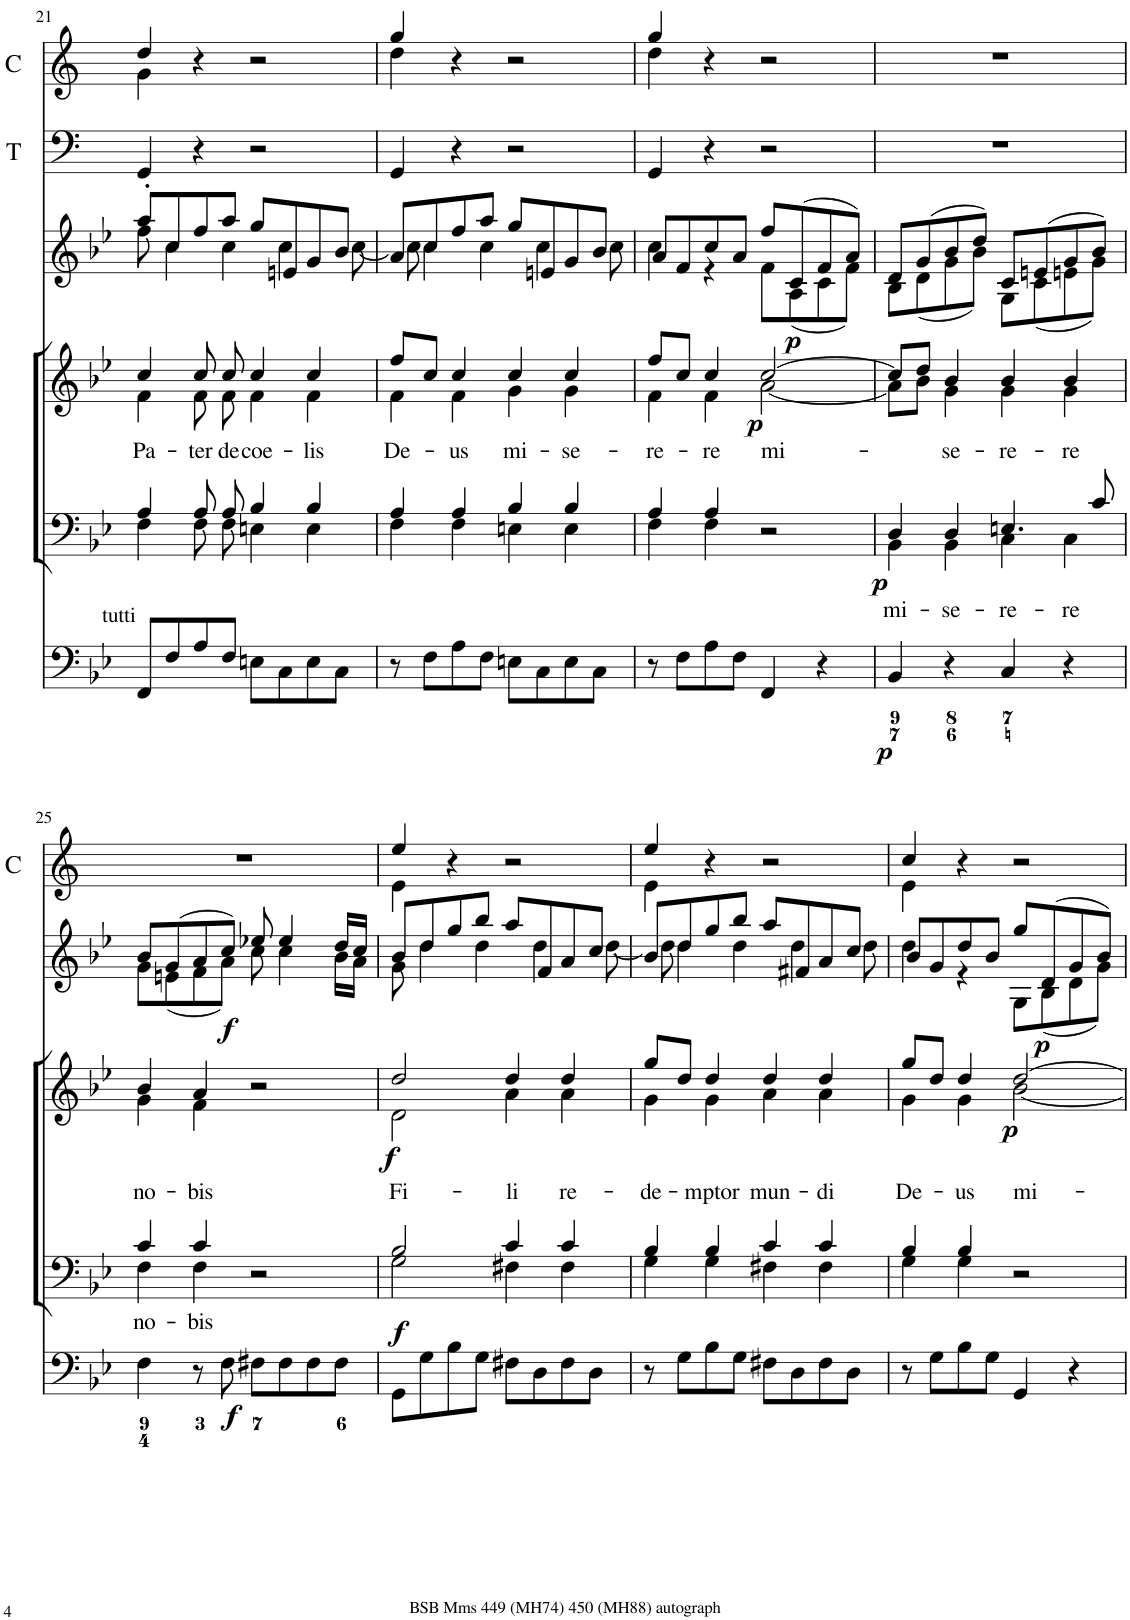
**kern	**dynam	**kern	**text	**dynam	**kern	**text	**dynam	**kern	**dynam	**kern	**dynam	**kern	**dynam	**kern	**kern
*part8	*part8	*part7	*part7	*part7	*part6	*part6	*part6	*part5	*part5	*part4	*part4	*part3	*part3	*part2	*part1
*staff8	*staff8	*staff7	*staff7	*staff7	*staff6	*staff6	*staff6	*staff5	*staff5	*staff4	*staff4	*staff3	*staff3	*staff2	*staff1
*I"Organ	*	*I"Voice	*	*	*I"Voice	*	*	*I"Violin	*	*I"Violin	*	*I"2 Violini	*	*I"Timpani	*I"Clarini in B[b]
*	*	*	*	*	*	*	*	*I'Vln	*	*I'Vln	*	*I'Vln	*	*I'T	*I'C
!!LO:PB:g=z
*clefF4	*	*clefF4	*	*	*clefG2	*	*	*clefG2	*	*clefG2	*	*clefG2	*	*clefF4	*clefG2
*	*	*	*	*	*	*	*	*	*	*	*	*	*	*Trd1c2	*Trd1c2
*k[b-e-]	*	*k[b-e-]	*	*	*k[b-e-]	*	*	*k[b-e-]	*	*k[b-e-]	*	*k[b-e-]	*	*k[]	*k[]
*M4/4	*	*M4/4	*	*	*M4/4	*	*	*M4/4	*	*M4/4	*	*M4/4	*	*M4/4	*M4/4
*met(c)	*	*met(c)	*	*	*met(c)	*	*	*met(c)	*	*met(c)	*	*met(c)	*	*met(c)	*met(c)
=21	=21	=21	=21	=21	=21	=21	=21	=21	=21	=21	=21	=21	=21	=21	=21
*	*	*^	*	*	*^	*	*	*	*	*	*	*	*	*	*
!LO:TX:a:t=tutti	!	!	!	!	!	!	!	!	!	!	!	!	!	!	!	!	!
!	!	!	!	!	!	!	!	!LO:LY:b	!	!	!	!	!	!	!	!	!
*	*	*	*	*	*	*	*	*	*	*	*	*	*	*^	*	*	*^
8FF/L	.	4A/	4F\	.	.	4cc/	4f\	Pa-	.	8ff'	.	8aa'\L	.	8aa'/L	8ff\	.	4GG/	4dd/	4g\
8F/	.	.	.	.	.	.	.	.	.	4cc	.	8cc\J	.	8cc/	4cc\	.	.	.	.
!	!	!	!	!	!	!	!	!LO:LY:b	!	!	!	!	!	!	!	!	!	!	!
8A/	.	8A/L	8F\L	.	.	8cc/	8f\	-ter	.	.	.	8ff\L	.	8ff/	.	.	4r	4r	2.ryy
!	!	!	!	!	!	!	!	!LO:LY:b	!	!	!	!	!	!	!	!	!	!	!
8F/J	.	8A/J	8F\J	.	.	8cc/	8f\	de	.	4cc	.	8aa\J	.	8aa/J	4cc\	.	.	.	.
!	!	!	!	!	!	!	!	!LO:LY:b	!	!	!	!	!	!	!	!	!	!	!
8En\L	.	4B-/	4En\	.	.	4cc/	4f\	coe-	.	.	.	8gg\L	.	8gg/L	.	.	2r	2r	.
8C\	.	.	.	.	.	.	.	.	.	4cc	.	8en\J	.	8en/	4cc\	.	.	.	.
!	!	!	!	!	!	!	!	!LO:LY:b	!	!	!	!	!	!	!	!	!	!	!
8E\	.	4B-/	4E\	.	.	4cc/	4f\	-lis	.	.	.	8g/L	.	8g/	.	.	.	.	.
8C\J	.	.	.	.	.	.	.	.	.	[8cc	.	8b-/J	.	8b-/J	[8cc\	.	.	.	.
=22	=22	=22	=22	=22	=22	=22	=22	=22	=22	=22	=22	=22	=22	=22	=22	=22	=22	=22	=22
!	!	!	!	!	!	!	!	!LO:LY:b	!	!	!	!	!	!	!	!	!	!	!
8r	.	4A/	4F\	.	.	8ff/L	4f\	De-	.	8cc]	.	8a\L	.	8a/L	8cc\]	.	4GG/	4gg/	4dd\
8F\L	.	.	.	.	.	8cc/J	.	.	.	4cc	.	8cc\J	.	8cc/	4cc\	.	.	.	.
!	!	!	!	!	!	!	!	!LO:LY:b	!	!	!	!	!	!	!	!	!	!	!
8A\	.	4A/	4F\	.	.	4cc/	4f\	-us	.	.	.	8ff\L	.	8ff/	.	.	4r	4r	2.ryy
8F\J	.	.	.	.	.	.	.	.	.	4cc	.	8aa\J	.	8aa/J	4cc\	.	.	.	.
!	!	!	!	!	!	!	!	!LO:LY:b	!	!	!	!	!	!	!	!	!	!	!
8En\L	.	4B-/	4En\	.	.	4cc/	4g\	mi-	.	.	.	8gg\L	.	8gg/L	.	.	2r	2r	.
8C\	.	.	.	.	.	.	.	.	.	4cc	.	8en\J	.	8en/	4cc\	.	.	.	.
!	!	!	!	!	!	!	!	!LO:LY:b	!	!	!	!	!	!	!	!	!	!	!
8E\	.	4B-/	4E\	.	.	4cc/	4g\	-se-	.	.	.	8g/L	.	8g/	.	.	.	.	.
8C\J	.	.	.	.	.	.	.	.	.	8cc	.	8b-/J	.	8b-/J	8cc\	.	.	.	.
=23	=23	=23	=23	=23	=23	=23	=23	=23	=23	=23	=23	=23	=23	=23	=23	=23	=23	=23	=23
!	!	!	!	!	!	!	!	!LO:LY:b	!	!	!	!	!	!	!	!	!	!	!
8r	.	4A/	4F\	.	.	8ff/L	4f\	-re-	.	4cc	.	8a/L	.	8a/L	4cc\	.	4GG/	4gg/	4dd\
8F\L	.	.	.	.	.	8cc/J	.	.	.	.	.	8f/J	.	8f/	.	.	.	.	.
!	!	!	!	!	!	!	!	!LO:LY:b	!	!	!	!	!	!	!	!	!	!	!
8A\	.	4A/	4F\	.	.	4cc/	4f\	-re	.	4r	.	8cc\L	.	8cc/	4r	.	4r	4r	2.ryy
8F\J	.	.	.	.	.	.	.	.	.	.	.	8a\J	.	8a/J	.	.	.	.	.
!	!	!	!	!	!	!	!	!LO:LY:b	!LO:DY:b	!	!LO:DY:b	!	!	!	!	!	!	!	!
4FF/	.	2r	2ryy	.	.	[2cc/	[2a\	mi-	p	8f/L	p	8ff/L	.	8ff/L	8f\L	.	2r	2r	.
!	!	!	!	!	!	!	!	!	!	!	!	!	!LO:DY:b	!	!	!LO:DY:b	!	!	!
.	.	.	.	.	.	.	.	.	.	(8A/J	.	(8c/J	p	(8c/	(8A\	p	.	.	.
4r	.	.	.	.	.	.	.	.	.	8c/L	.	8f/L	.	8f/	8c\	.	.	.	.
.	.	.	.	.	.	.	.	.	.	8f/J)	.	8a/J)	.	8a/J)	8f\J)	.	.	.	.
*	*	*	*	*	*	*	*	*	*	*	*	*	*	*	*	*	*	*v	*v
=24	=24	=24	=24	=24	=24	=24	=24	=24	=24	=24	=24	=24	=24	=24	=24	=24	=24	=24
!	!LO:DY:b	!	!	!LO:LY:b	!LO:DY:b	!	!	!	!	!	!	!	!	!	!	!	!	!
4BB-/	p	4D/	4BB-\	mi-	p	8cc/L]	8a\L]	.	.	8B-/L	.	8d/L	.	8d/L	8B-\L	.	1r	1r
.	.	.	.	.	.	8dd/J	8b-\J	.	.	(8d/J	.	(8g/J	.	(8g/	(8d\	.	.	.
!	!	!	!	!LO:LY:b	!	!	!	!LO:LY:b	!	!	!	!	!	!	!	!	!	!
4r	.	4D/	4BB-\	-se-	.	4b-/	4g\	-se-	.	8g/L	.	8b-\L	.	8b-/	8g\	.	.	.
.	.	.	.	.	.	.	.	.	.	8b-/J)	.	8dd\J)	.	8dd/J)	8b-\J)	.	.	.
!	!	!	!	!LO:LY:b	!	!	!	!LO:LY:b	!	!	!	!	!	!	!	!	!	!
4C/	.	4.En/	4C\	-re-	.	4b-/	4g\	-re-	.	8G/L	.	8c/L	.	8c/L	8G\L	.	.	.
.	.	.	.	.	.	.	.	.	.	(8c/J	.	(8en/J	.	(8en/	(8c\	.	.	.
!	!	!	!	!LO:LY:b	!	!	!	!LO:LY:b	!	!	!	!	!	!	!	!	!	!
4r	.	.	4C\	-re	.	4b-/	4g\	-re	.	8en/L	.	8g/L	.	8g/	8en\	.	.	.
.	.	8c/	.	.	.	.	.	.	.	8g/J)	.	8b-/J)	.	8b-/J)	8g\J)	.	.	.
!!LO:LB:g=z
=25	=25	=25	=25	=25	=25	=25	=25	=25	=25	=25	=25	=25	=25	=25	=25	=25	=25	=25
!	!	!	!	!LO:LY:b	!	!	!	!LO:LY:b	!	!	!	!	!	!	!	!	!	!
4F\	.	4c/	4F\	no-	.	4b-/	4g\	no-	.	8g/L	.	8b-/L	.	8b-/L	8g\L	.	1r	1r
.	.	.	.	.	.	.	.	.	.	(8en/J	.	(8g/J	.	(8g/	(8en\	.	.	.
!	!	!	!	!LO:LY:b	!	!	!	!LO:LY:b	!	!	!	!	!	!	!	!	!	!
8r	.	4c/	4F\	-bis	.	4a/	4f\	-bis	.	8f/L	.	8a\L	.	8a/	8f\	.	.	.
!	!LO:DY:b	!	!	!	!	!	!	!	!	!	!LO:DY:b	!	!LO:DY:b	!	!	!LO:DY:b	!	!
8F\	f	.	.	.	.	.	.	.	.	8a/J)	f	8cc\J)	f	8cc/J)	8a\J)	f	.	.
8F#X\L	.	2r	2ryy	.	.	2r	2ryy	.	.	8cc	.	8ee-X	.	8ee-X/	8cc\	.	.	.
8F#\	.	.	.	.	.	.	.	.	.	4cc	.	4ee-	.	4ee-/	4cc\	.	.	.
8F#\	.	.	.	.	.	.	.	.	.	.	.	.	.	.	.	.	.	.
8F#\J	.	.	.	.	.	.	.	.	.	16b-/LL	.	16dd\LL	.	16dd/LL	16b-\LL	.	.	.
.	.	.	.	.	.	.	.	.	.	16a/JJ	.	16cc\JJ	.	16cc/JJ	16a\JJ	.	.	.
=26	=26	=26	=26	=26	=26	=26	=26	=26	=26	=26	=26	=26	=26	=26	=26	=26	=26	=26
!	!	!	!	!	!LO:DY:b	!	!	!LO:LY:b	!LO:DY:b	!	!	!	!	!	!	!	!	!
*	*	*	*	*	*	*	*	*	*	*	*	*	*	*	*	*	*	*^
8GG\L	.	2B-/	2G\	.	f	2dd/	2d\	Fi-	f	8g	.	8b-\L	.	8b-/L	8g\	.	1r	4ee/	4e\
8G\	.	.	.	.	.	.	.	.	.	4dd	.	8dd\J	.	8dd/	4dd\	.	.	.	.
8B-\	.	.	.	.	.	.	.	.	.	.	.	8gg\L	.	8gg/	.	.	.	4r	2.ryy
8G\J	.	.	.	.	.	.	.	.	.	4dd	.	8bb-\J	.	8bb-/J	4dd\	.	.	.	.
!	!	!	!	!	!	!	!	!LO:LY:b	!	!	!	!	!	!	!	!	!	!	!
8F#X\L	.	4c/	4F#X\	.	.	4dd/	4a\	-li	.	.	.	8aa\L	.	8aa/L	.	.	.	2r	.
8D\	.	.	.	.	.	.	.	.	.	4dd	.	8f\J	.	8f/	4dd\	.	.	.	.
!	!	!	!	!	!	!	!	!LO:LY:b	!	!	!	!	!	!	!	!	!	!	!
8F#\	.	4c/	4F#\	.	.	4dd/	4a\	re-	.	.	.	8a\L	.	8a/	.	.	.	.	.
8D\J	.	.	.	.	.	.	.	.	.	[8dd	.	8cc\J	.	8cc/J	[8dd\	.	.	.	.
=27	=27	=27	=27	=27	=27	=27	=27	=27	=27	=27	=27	=27	=27	=27	=27	=27	=27	=27	=27
!	!	!	!	!	!	!	!	!LO:LY:b	!	!	!	!	!	!	!	!	!	!	!
8r	.	4B-/	4G\	.	.	8gg/L	4g\	-de-	.	8dd]	.	8b-\L	.	8b-/L	8dd\]	.	1r	4ee/	4e\
8G\L	.	.	.	.	.	8dd/J	.	.	.	4dd	.	8dd\J	.	8dd/	4dd\	.	.	.	.
!	!	!	!	!	!	!	!	!LO:LY:b	!	!	!	!	!	!	!	!	!	!	!
8B-\	.	4B-/	4G\	.	.	4dd/	4g\	-mptor	.	.	.	8gg\L	.	8gg/	.	.	.	4r	2.ryy
8G\J	.	.	.	.	.	.	.	.	.	4dd	.	8bb-\J	.	8bb-/J	4dd\	.	.	.	.
!	!	!	!	!	!	!	!	!LO:LY:b	!	!	!	!	!	!	!	!	!	!	!
8F#X\L	.	4c/	4F#X\	.	.	4dd/	4a\	mun-	.	.	.	8aa\L	.	8aa/L	.	.	.	2r	.
8D\	.	.	.	.	.	.	.	.	.	4dd	.	8f#X\J	.	8f#X/	4dd\	.	.	.	.
!	!	!	!	!	!	!	!	!LO:LY:b	!	!	!	!	!	!	!	!	!	!	!
8F#\	.	4c/	4F#\	.	.	4dd/	4a\	-di	.	.	.	8a\L	.	8a/	.	.	.	.	.
8D\J	.	.	.	.	.	.	.	.	.	8dd	.	8cc\J	.	8cc/J	8dd\	.	.	.	.
=28	=28	=28	=28	=28	=28	=28	=28	=28	=28	=28	=28	=28	=28	=28	=28	=28	=28	=28	=28
!	!	!	!	!	!	!	!	!LO:LY:b	!	!	!	!	!	!	!	!	!	!	!
8r	.	4B-/	4G\	.	.	8gg/L	4g\	De-	.	4dd	.	8b-/L	.	8b-/L	4dd\	.	1r	4cc/	4e\
8G\L	.	.	.	.	.	8dd/J	.	.	.	.	.	8g/J	.	8g/	.	.	.	.	.
!	!	!	!	!	!	!	!	!LO:LY:b	!	!	!	!	!	!	!	!	!	!	!
8B-\	.	4B-/	4G\	.	.	4dd/	4g\	-us	.	4r	.	8dd\L	.	8dd/	4r	.	.	4r	2.ryy
8G\J	.	.	.	.	.	.	.	.	.	.	.	8b-\J	.	8b-/J	.	.	.	.	.
!	!	!	!	!	!	!	!	!LO:LY:b	!LO:DY:b	!	!	!	!	!	!	!	!	!	!
4GG/	.	2r	2ryy	.	.	[2dd/	[2b-\	mi-	p	8G/L	.	8gg\L	.	8gg/L	8G\L	.	.	2r	.
!	!	!	!	!	!	!	!	!	!	!	!LO:DY:b	!	!LO:DY:b	!	!	!LO:DY:b	!	!	!
.	.	.	.	.	.	.	.	.	.	(8B-/J	p	(8d\J	p	(8d/	(8B-\	p	.	.	.
4r	.	.	.	.	.	.	.	.	.	8d/L	.	8g/L	.	8g/	8d\	.	.	.	.
.	.	.	.	.	.	.	.	.	.	8g/J)	.	8b-/J)	.	8b-/J)	8g\J)	.	.	.	.
*	*	*v	*v	*	*	*	*	*	*	*	*	*	*	*v	*v	*	*	*v	*v
*	*	*	*	*	*v	*v	*	*	*	*	*	*	*	*	*	*
=	=	=	=	=	=	=	=	=	=	=	=	=	=	=	=
*-	*-	*-	*-	*-	*-	*-	*-	*-	*-	*-	*-	*-	*-	*-	*-
